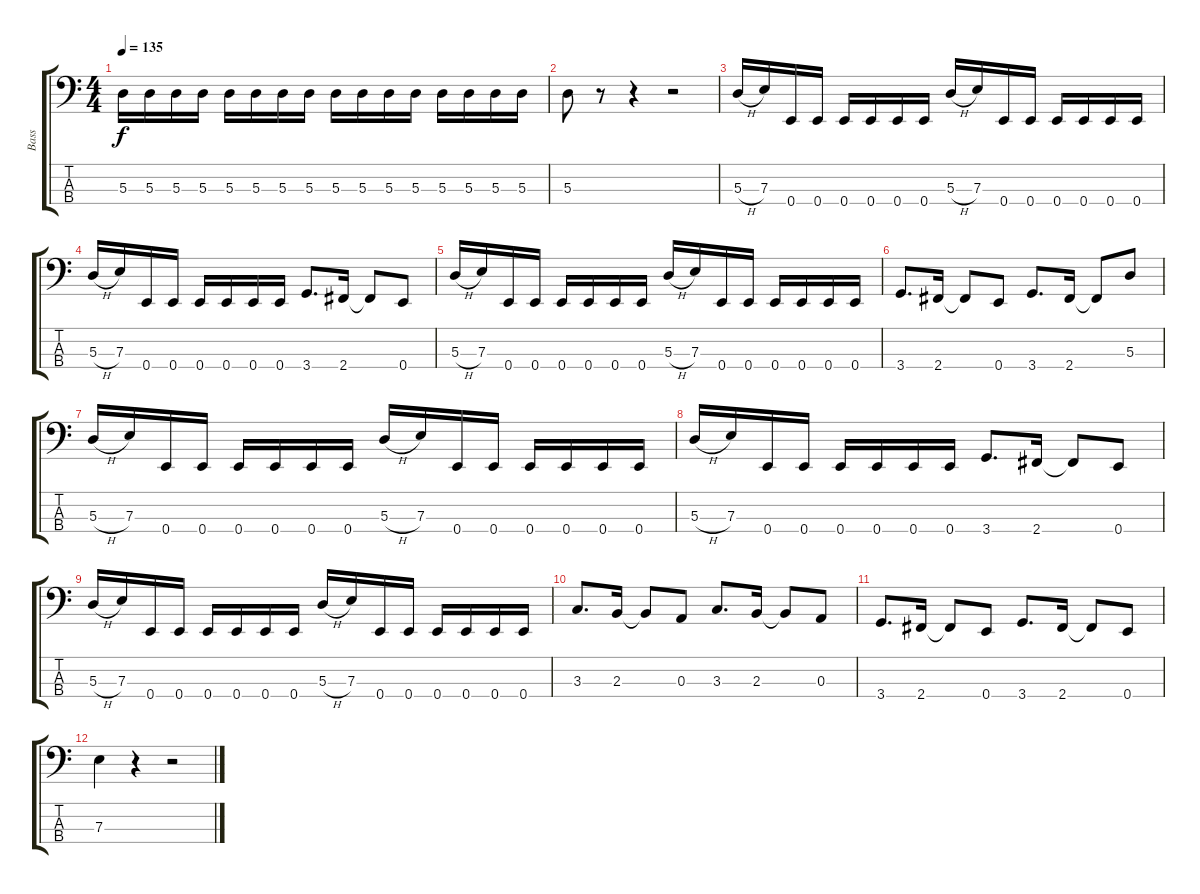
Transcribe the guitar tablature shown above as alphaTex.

\track ("Bass" "Bass") {instrument electricbasspick}
\staff {score tabs}
\tuning (G2 D2 A1 E1) {hide}
\ts (4 4)
\tempo 135
\clef f4
\ks c
5.3.16{dy f} 5.3.16 5.3.16 5.3.16 5.3.16 5.3.16 5.3.16 5.3.16 5.3.16 5.3.16 5.3.16 5.3.16 5.3.16 5.3.16 5.3.16 5.3.16 |
5.3.8 r.8 r.4 r.2 |
5.3{h}.16 7.3.16 0.4.16 0.4.16 0.4.16 0.4.16 0.4.16 0.4.16 5.3{h}.16 7.3.16 0.4.16 0.4.16 0.4.16 0.4.16 0.4.16 0.4.16 |
5.3{h}.16 7.3.16 0.4.16 0.4.16 0.4.16 0.4.16 0.4.16 0.4.16 3.4.8{d} 2.4.16 2.4{t}.8 0.4.8 |
5.3{h}.16 7.3.16 0.4.16 0.4.16 0.4.16 0.4.16 0.4.16 0.4.16 5.3{h}.16 7.3.16 0.4.16 0.4.16 0.4.16 0.4.16 0.4.16 0.4.16 |
3.4.8{d} 2.4.16 2.4{t}.8 0.4.8 3.4.8{d} 2.4.16 2.4{t}.8 5.3.8 |
5.3{h}.16 7.3.16 0.4.16 0.4.16 0.4.16 0.4.16 0.4.16 0.4.16 5.3{h}.16 7.3.16 0.4.16 0.4.16 0.4.16 0.4.16 0.4.16 0.4.16 |
5.3{h}.16 7.3.16 0.4.16 0.4.16 0.4.16 0.4.16 0.4.16 0.4.16 3.4.8{d} 2.4.16 2.4{t}.8 0.4.8 |
5.3{h}.16 7.3.16 0.4.16 0.4.16 0.4.16 0.4.16 0.4.16 0.4.16 5.3{h}.16 7.3.16 0.4.16 0.4.16 0.4.16 0.4.16 0.4.16 0.4.16 |
3.3.8{d} 2.3.16 2.3{t}.8 0.3.8 3.3.8{d} 2.3.16 2.3{t}.8 0.3.8 |
3.4.8{d} 2.4.16 2.4{t}.8 0.4.8 3.4.8{d} 2.4.16 2.4{t}.8 0.4.8 |
7.3.4 r.4 r.2
